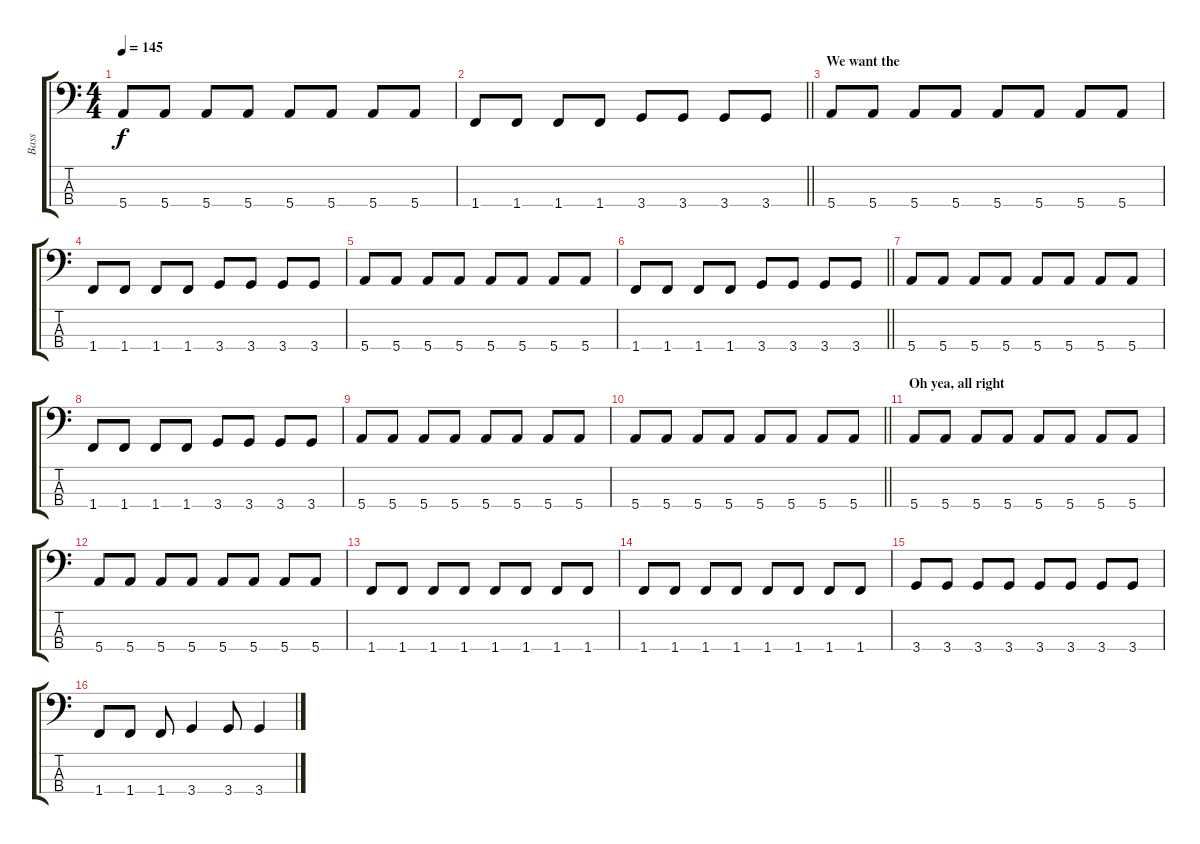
\track ("Bass" "Bass") {instrument electricbassfinger}
\staff {score tabs}
\tuning (G2 D2 A1 E1) {hide}
\ts (4 4)
\tempo 145
\clef f4
\ks c
5.4.8{dy f} 5.4.8 5.4.8 5.4.8 5.4.8 5.4.8 5.4.8 5.4.8 |
\barLineRight lightlight
1.4.8 1.4.8 1.4.8 1.4.8 3.4.8 3.4.8 3.4.8 3.4.8 |
\section ("" "We want the")
5.4.8 5.4.8 5.4.8 5.4.8 5.4.8 5.4.8 5.4.8 5.4.8 |
1.4.8 1.4.8 1.4.8 1.4.8 3.4.8 3.4.8 3.4.8 3.4.8 |
5.4.8 5.4.8 5.4.8 5.4.8 5.4.8 5.4.8 5.4.8 5.4.8 |
\barLineRight lightlight
1.4.8 1.4.8 1.4.8 1.4.8 3.4.8 3.4.8 3.4.8 3.4.8 |
5.4.8 5.4.8 5.4.8 5.4.8 5.4.8 5.4.8 5.4.8 5.4.8 |
1.4.8 1.4.8 1.4.8 1.4.8 3.4.8 3.4.8 3.4.8 3.4.8 |
5.4.8 5.4.8 5.4.8 5.4.8 5.4.8 5.4.8 5.4.8 5.4.8 |
\barLineRight lightlight
5.4.8 5.4.8 5.4.8 5.4.8 5.4.8 5.4.8 5.4.8 5.4.8 |
\section ("" "Oh yea, all right")
5.4.8 5.4.8 5.4.8 5.4.8 5.4.8 5.4.8 5.4.8 5.4.8 |
5.4.8 5.4.8 5.4.8 5.4.8 5.4.8 5.4.8 5.4.8 5.4.8 |
1.4.8 1.4.8 1.4.8 1.4.8 1.4.8 1.4.8 1.4.8 1.4.8 |
1.4.8 1.4.8 1.4.8 1.4.8 1.4.8 1.4.8 1.4.8 1.4.8 |
3.4.8 3.4.8 3.4.8 3.4.8 3.4.8 3.4.8 3.4.8 3.4.8 |
1.4.8 1.4.8 1.4.8 3.4.4 3.4.8 3.4.4
